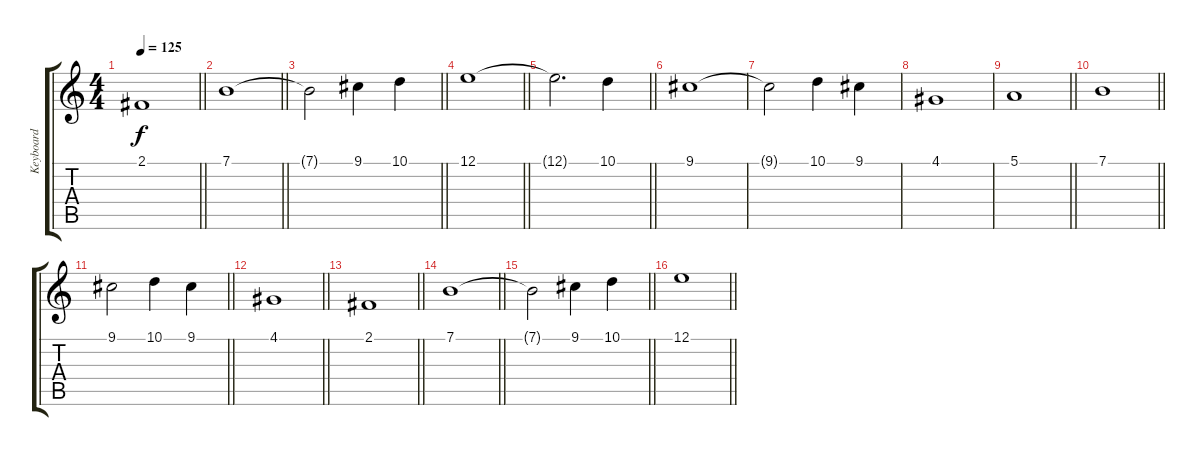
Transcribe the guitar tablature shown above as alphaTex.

\track ("Keyboard" "Keyboard") {instrument flute}
\staff {score tabs}
\tuning (E4 B3 G3 D3 A2 E2) {hide}
\ts (4 4)
\tempo 125
\clef g2
\barLineRight lightlight
\ks c
2.1.1{dy f} |
\section ("" "")
\barLineRight lightlight
7.1.1 |
\barLineRight lightlight
7.1{t}.2 9.1.4 10.1.4 |
\barLineRight lightlight
12.1.1 |
\barLineRight lightlight
12.1{t}.2{d} 10.1.4 |
\section ("" "")
9.1.1 |
9.1{t}.2 10.1.4 9.1.4 |
4.1.1 |
\barLineRight lightlight
5.1.1 |
\barLineRight lightlight
7.1.1 |
\barLineRight lightlight
9.1.2 10.1.4 9.1.4 |
\barLineRight lightlight
4.1.1 |
\barLineRight lightlight
2.1.1 |
\barLineRight lightlight
7.1.1 |
\barLineRight lightlight
7.1{t}.2 9.1.4 10.1.4 |
\barLineRight lightlight
12.1.1
